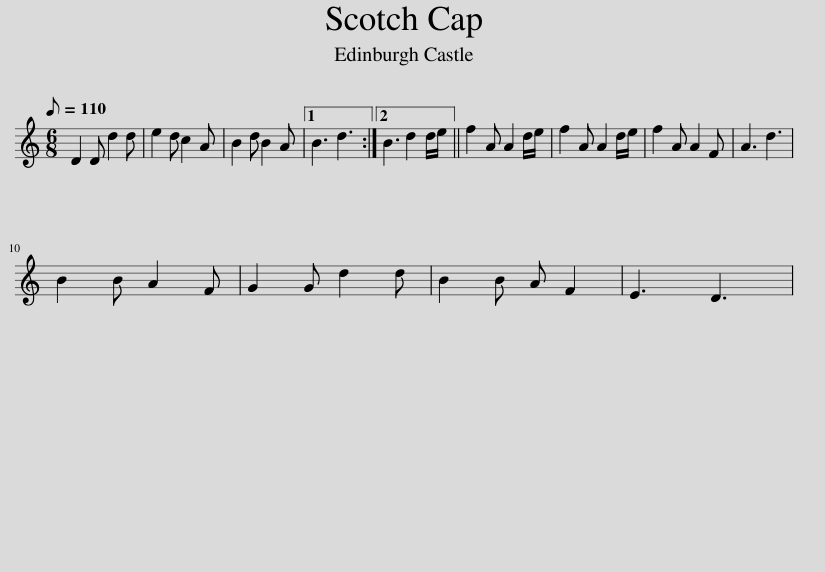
X:1
L:1/8
Q:1/8=110
M:6/8
I:linebreak $
K:C
V:1 treble
V:1
 D2 D d2 d | e2 d c2 A | B2 d B2 A |1 B3 d3 :|2 B3 d2 d/e/ || %5
 f2 A A2 d/e/ | f2 A A2 d/e/ | f2 A A2 F | A3 d3 |$ B2 B A2 F | %10
 G2 G d2 d | B2 B A F2 | E3 D3 | %13
